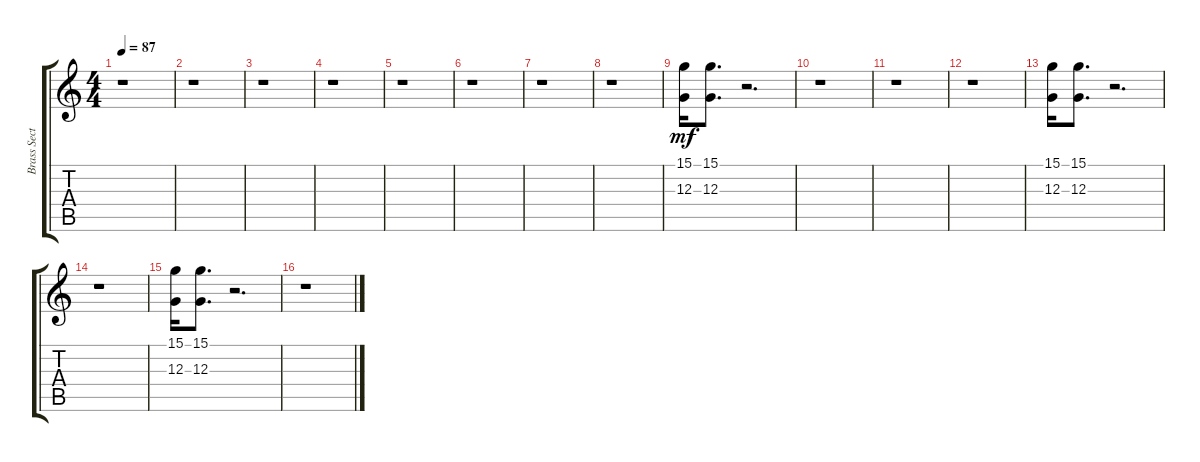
\track ("Brass Section" "Brass Sect") {instrument brasssection}
\staff {score tabs}
\tuning (E4 B3 G3 D3 A2 E2) {hide}
\ts (4 4)
\tempo 87
\clef g2
\ks aminor
r.1{dy mf} |
r.1 |
r.1 |
r.1 |
r.1 |
r.1 |
r.1 |
r.1 |
(15.1 12.3).16 (15.1 12.3).8{d} r.2{d} |
r.1 |
r.1 |
r.1 |
(15.1 12.3).16 (15.1 12.3).8{d} r.2{d} |
r.1 |
(15.1 12.3).16 (15.1 12.3).8{d} r.2{d} |
r.1
